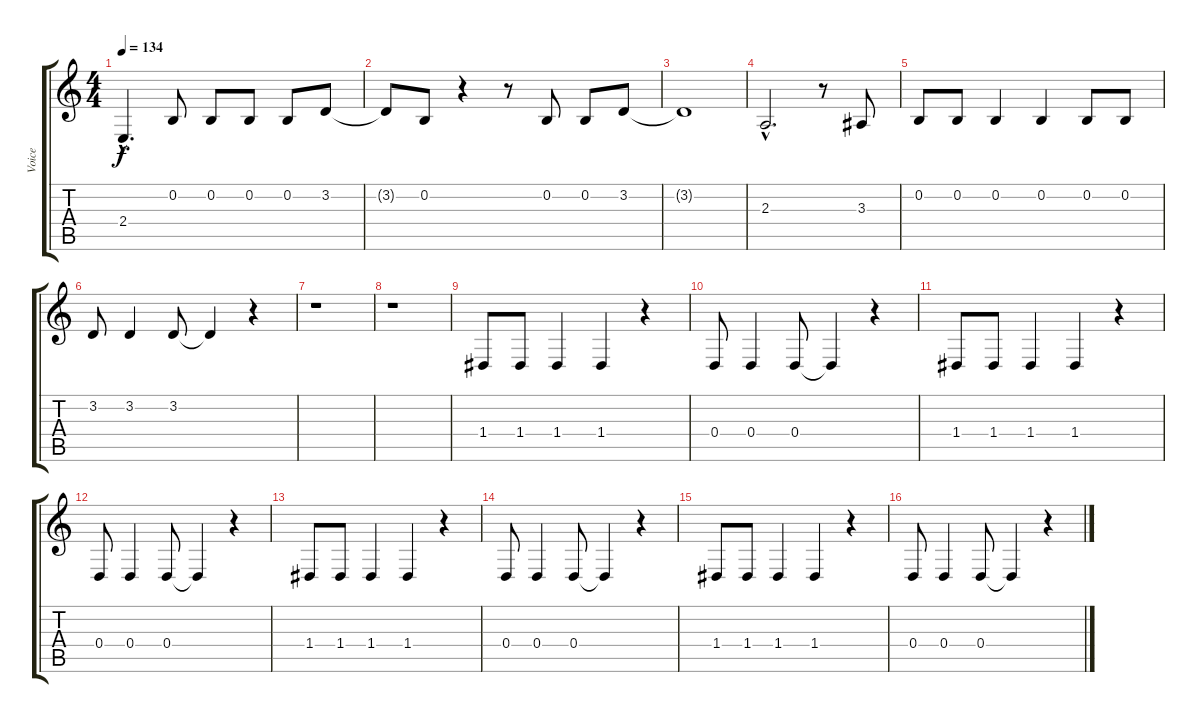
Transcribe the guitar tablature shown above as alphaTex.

\track ("Voice" "Voice") {instrument tenorsax}
\staff {score tabs}
\tuning (E4 B3 G3 D3 A2 E2) {hide}
\ts (4 4)
\tempo 134
\clef g2
\ks c
2.4{hac}.4{d dy f} 0.2.8 0.2.8 0.2.8 0.2.8 3.2.8 |
3.2{t}.8 0.2.8 r.4 r.8 0.2.8 0.2.8 3.2.8 |
3.2{t}.1 |
2.3{hac}.2{d} r.8 3.3.8 |
0.2.8 0.2.8 0.2.4 0.2.4 0.2.8 0.2.8 |
3.2.8 3.2.4 3.2.8 3.2{t}.4 r.4 |
r.1 |
r.1 |
1.4.8 1.4.8 1.4.4 1.4.4 r.4 |
0.4.8 0.4.4 0.4.8 0.4{t}.4 r.4 |
1.4.8 1.4.8 1.4.4 1.4.4 r.4 |
0.4.8 0.4.4 0.4.8 0.4{t}.4 r.4 |
1.4.8 1.4.8 1.4.4 1.4.4 r.4 |
0.4.8 0.4.4 0.4.8 0.4{t}.4 r.4 |
1.4.8 1.4.8 1.4.4 1.4.4 r.4 |
0.4.8 0.4.4 0.4.8 0.4{t}.4 r.4
